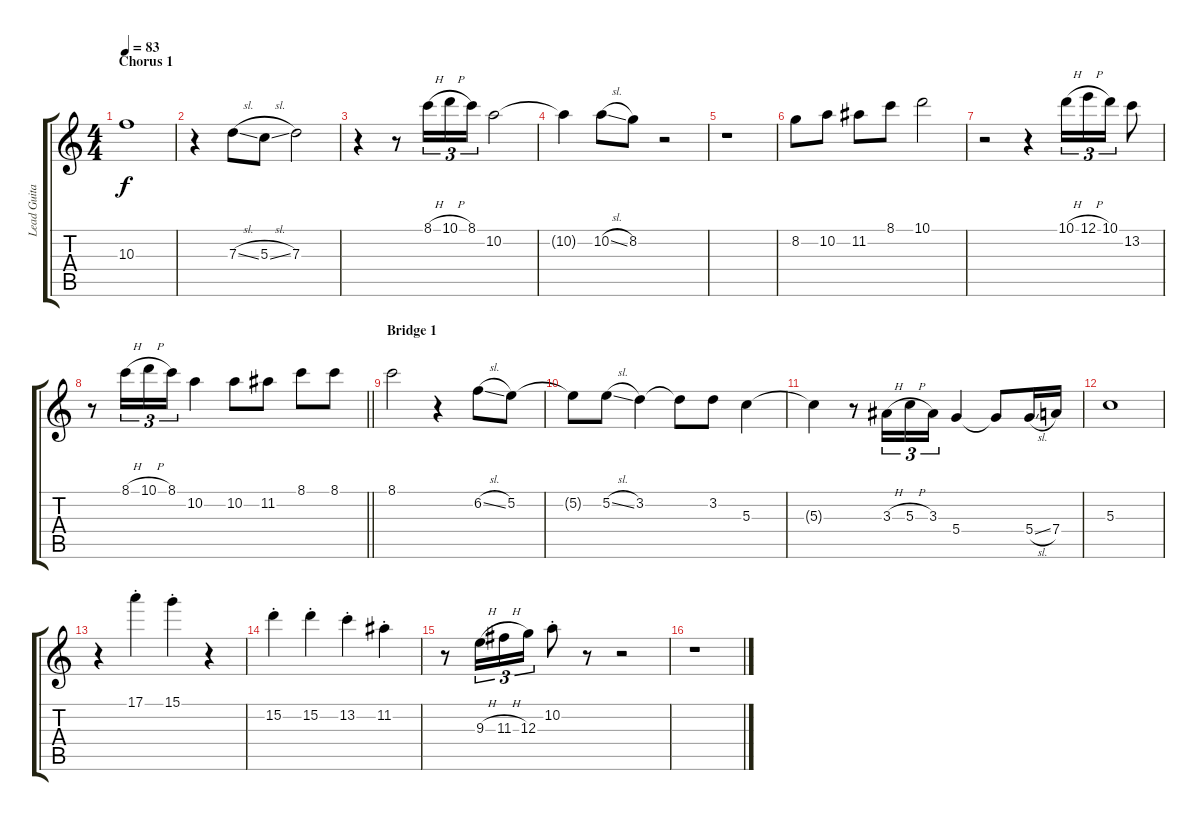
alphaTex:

\track ("Lead Guitar (Mandel)" "Lead Guita") {instrument electricguitarjazz}
\staff {score tabs}
\tuning (E4 B3 G3 D3 A2 E2) {hide}
\ts (4 4)
\section ("" "Chorus 1")
\tempo 83
\clef g2
\ks c
10.3.1{dy f} |
r.4 7.3{sl}.8 5.3{sl}.8 7.3.2 |
r.4 r.8 8.1{h}.16{tu (3 2)} 10.1{h}.16{tu (3 2)} 8.1.16{tu (3 2)} 10.2.2 |
10.2{t}.4 10.2{sl}.8 8.2.8 r.2 |
r.1 |
8.2.8 10.2.8 11.2.8 8.1.8 10.1.2 |
r.2 r.4 10.1{h}.16{tu (3 2)} 12.1{h}.16{tu (3 2)} 10.1.16{tu (3 2)} 13.2.8 |
\barLineRight lightlight
r.8 8.1{h}.16{tu (3 2)} 10.1{h}.16{tu (3 2)} 8.1.16{tu (3 2)} 10.2.4 10.2.8 11.2.8 8.1.8 8.1.8 |
\section ("" "Bridge 1")
8.1.2 r.4 6.2{sl}.8 5.2.8 |
5.2{t}.8 5.2{sl}.8 3.2.4 3.2{t}.8 3.2.8 5.3.4 |
5.3{t}.4 r.8 3.3{h}.16{tu (3 2)} 5.3{h}.16{tu (3 2)} 3.3.16{tu (3 2)} 5.4.4 5.4{t}.8 5.4{sl}.16 7.4.16 |
5.3.1 |
r.4 17.1{st}.4 15.1{st}.4 r.4 |
15.2{st}.4 15.2{st}.4 13.2{st}.4 11.2{st}.4 |
r.8 9.3{h}.16{tu (3 2)} 11.3{h}.16{tu (3 2)} 12.3.16{tu (3 2)} 10.2{st}.8 r.8 r.2 |
r.1
